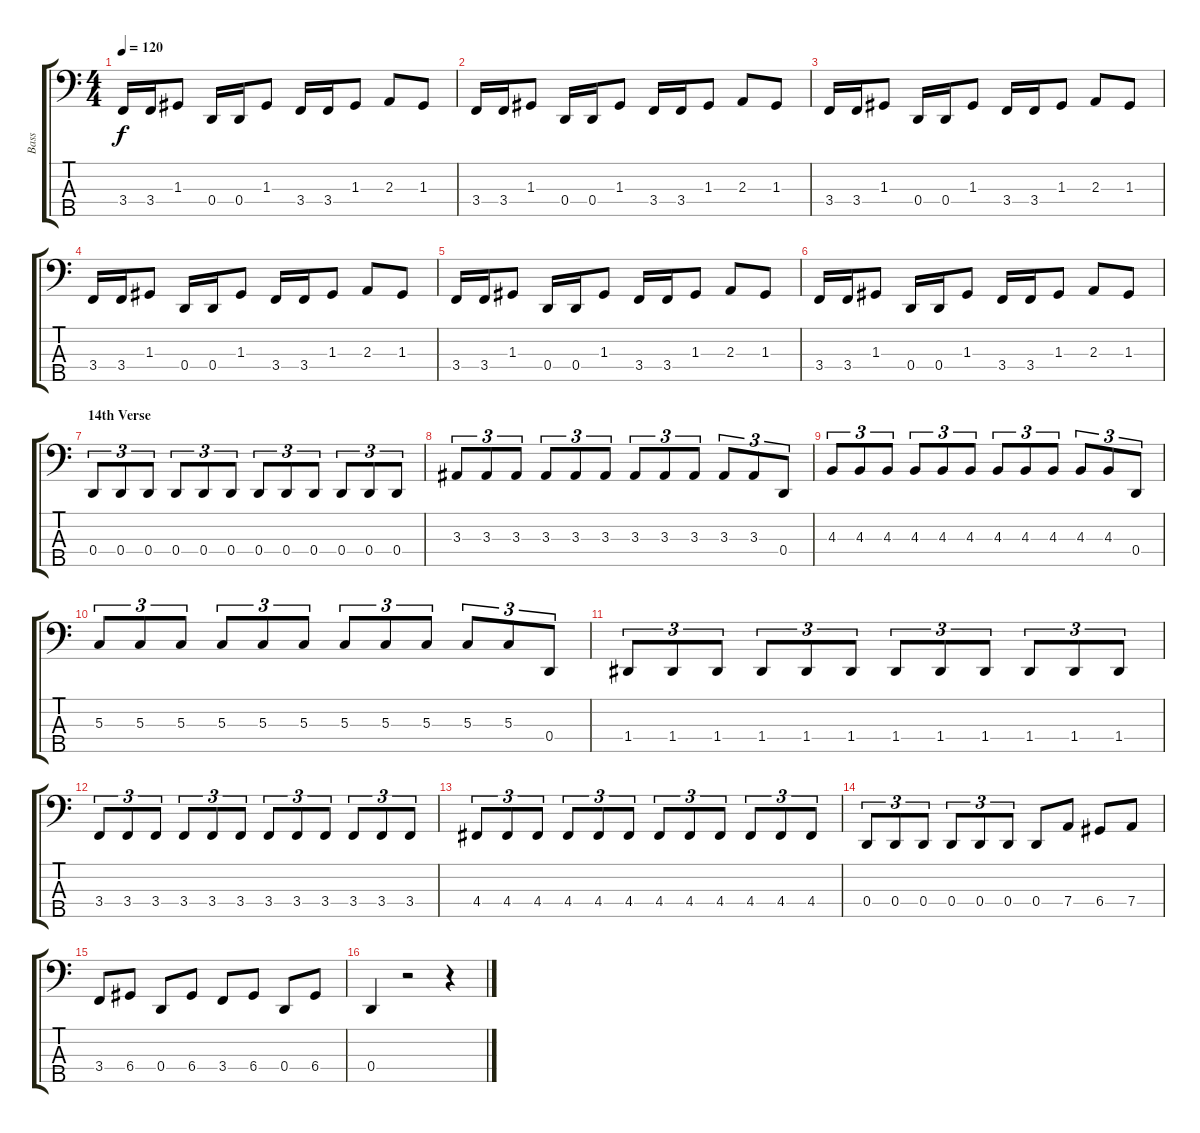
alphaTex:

\track ("Bass" "Bass") {instrument electricbassfinger}
\staff {score tabs}
\tuning (F2 C2 G1 D1 A0) {hide}
\ts (4 4)
\tempo 120
\clef f4
\ks c
3.4.16{dy f} 3.4.16 1.3.8 0.4.16 0.4.16 1.3.8 3.4.16 3.4.16 1.3.8 2.3.8 1.3.8 |
3.4.16 3.4.16 1.3.8 0.4.16 0.4.16 1.3.8 3.4.16 3.4.16 1.3.8 2.3.8 1.3.8 |
3.4.16 3.4.16 1.3.8 0.4.16 0.4.16 1.3.8 3.4.16 3.4.16 1.3.8 2.3.8 1.3.8 |
3.4.16 3.4.16 1.3.8 0.4.16 0.4.16 1.3.8 3.4.16 3.4.16 1.3.8 2.3.8 1.3.8 |
3.4.16 3.4.16 1.3.8 0.4.16 0.4.16 1.3.8 3.4.16 3.4.16 1.3.8 2.3.8 1.3.8 |
3.4.16 3.4.16 1.3.8 0.4.16 0.4.16 1.3.8 3.4.16 3.4.16 1.3.8 2.3.8 1.3.8 |
\section ("" "14th Verse")
0.4.8{tu (3 2)} 0.4.8{tu (3 2)} 0.4.8{tu (3 2)} 0.4.8{tu (3 2)} 0.4.8{tu (3 2)} 0.4.8{tu (3 2)} 0.4.8{tu (3 2)} 0.4.8{tu (3 2)} 0.4.8{tu (3 2)} 0.4.8{tu (3 2)} 0.4.8{tu (3 2)} 0.4.8{tu (3 2)} |
3.3.8{tu (3 2)} 3.3.8{tu (3 2)} 3.3.8{tu (3 2)} 3.3.8{tu (3 2)} 3.3.8{tu (3 2)} 3.3.8{tu (3 2)} 3.3.8{tu (3 2)} 3.3.8{tu (3 2)} 3.3.8{tu (3 2)} 3.3.8{tu (3 2)} 3.3.8{tu (3 2)} 0.4.8{tu (3 2)} |
4.3.8{tu (3 2)} 4.3.8{tu (3 2)} 4.3.8{tu (3 2)} 4.3.8{tu (3 2)} 4.3.8{tu (3 2)} 4.3.8{tu (3 2)} 4.3.8{tu (3 2)} 4.3.8{tu (3 2)} 4.3.8{tu (3 2)} 4.3.8{tu (3 2)} 4.3.8{tu (3 2)} 0.4.8{tu (3 2)} |
5.3.8{tu (3 2)} 5.3.8{tu (3 2)} 5.3.8{tu (3 2)} 5.3.8{tu (3 2)} 5.3.8{tu (3 2)} 5.3.8{tu (3 2)} 5.3.8{tu (3 2)} 5.3.8{tu (3 2)} 5.3.8{tu (3 2)} 5.3.8{tu (3 2)} 5.3.8{tu (3 2)} 0.4.8{tu (3 2)} |
1.4.8{tu (3 2)} 1.4.8{tu (3 2)} 1.4.8{tu (3 2)} 1.4.8{tu (3 2)} 1.4.8{tu (3 2)} 1.4.8{tu (3 2)} 1.4.8{tu (3 2)} 1.4.8{tu (3 2)} 1.4.8{tu (3 2)} 1.4.8{tu (3 2)} 1.4.8{tu (3 2)} 1.4.8{tu (3 2)} |
3.4.8{tu (3 2)} 3.4.8{tu (3 2)} 3.4.8{tu (3 2)} 3.4.8{tu (3 2)} 3.4.8{tu (3 2)} 3.4.8{tu (3 2)} 3.4.8{tu (3 2)} 3.4.8{tu (3 2)} 3.4.8{tu (3 2)} 3.4.8{tu (3 2)} 3.4.8{tu (3 2)} 3.4.8{tu (3 2)} |
4.4.8{tu (3 2)} 4.4.8{tu (3 2)} 4.4.8{tu (3 2)} 4.4.8{tu (3 2)} 4.4.8{tu (3 2)} 4.4.8{tu (3 2)} 4.4.8{tu (3 2)} 4.4.8{tu (3 2)} 4.4.8{tu (3 2)} 4.4.8{tu (3 2)} 4.4.8{tu (3 2)} 4.4.8{tu (3 2)} |
0.4.8{tu (3 2)} 0.4.8{tu (3 2)} 0.4.8{tu (3 2)} 0.4.8{tu (3 2)} 0.4.8{tu (3 2)} 0.4.8{tu (3 2)} 0.4.8 7.4.8 6.4.8 7.4.8 |
3.4.8 6.4.8 0.4.8 6.4.8 3.4.8 6.4.8 0.4.8 6.4.8 |
0.4.4 r.2 r.4
